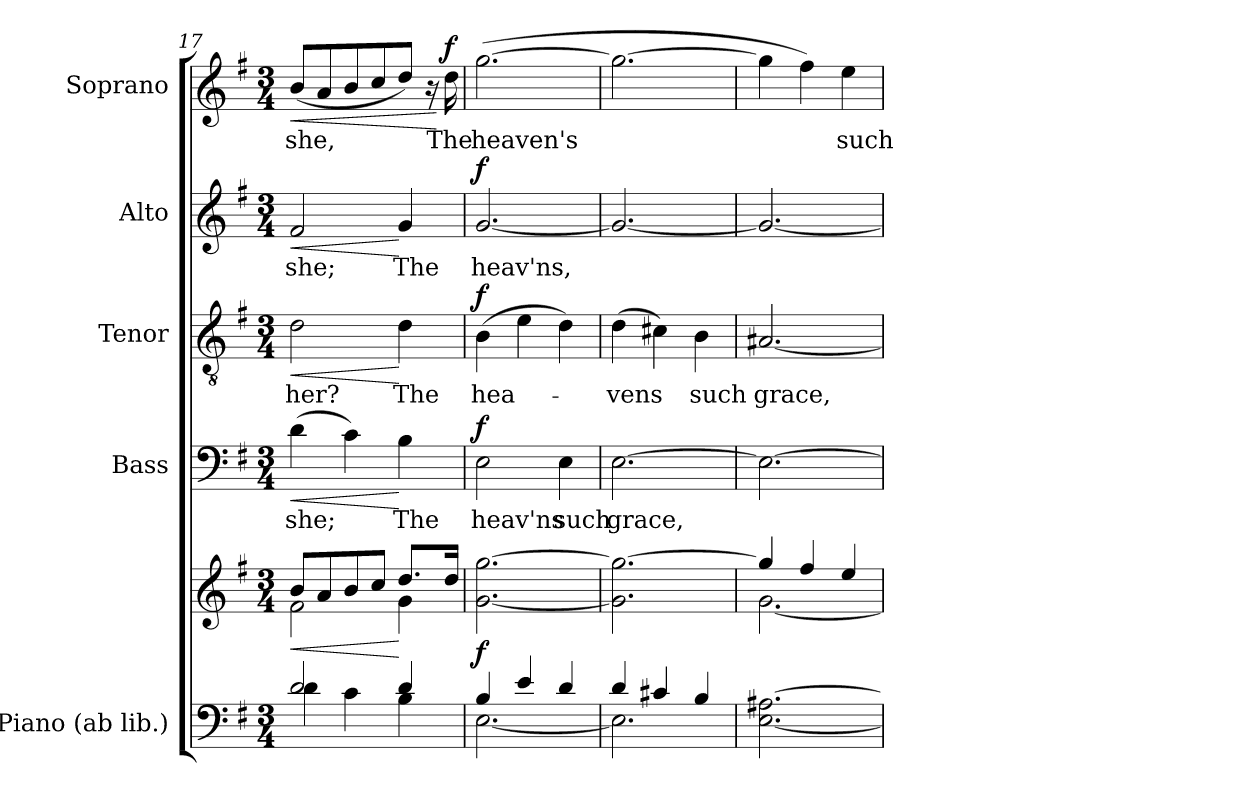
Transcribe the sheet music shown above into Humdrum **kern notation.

**kern	**kern	**dynam	**kern	**text	**dynam	**kern	**text	**dynam	**kern	**text	**dynam	**kern	**text	**dynam
*part5	*part5	*part5	*part4	*part4	*part4	*part3	*part3	*part3	*part2	*part2	*part2	*part1	*part1	*part1
*staff6	*staff5	*staff5/6	*staff4	*staff4	*staff4	*staff3	*staff3	*staff3	*staff2	*staff2	*staff2	*staff1	*staff1	*staff1
*I"Piano (ab lib.)	*	*	*I"Bass	*	*	*I"Tenor	*	*	*I"Alto	*	*	*I"Soprano	*	*
*I'Pno.	*	*	*I'B.	*	*	*I'T.	*	*	*I'A.	*	*	*I'S.	*	*
*clefF4	*clefG2	*	*clefF4	*	*	*clefGv2	*	*	*clefG2	*	*	*clefG2	*	*
*	*	*	*	*	*	*ITrd7c12	*	*	*	*	*	*	*	*
*k[f#]	*k[f#]	*	*k[f#]	*	*	*k[f#]	*	*	*k[f#]	*	*	*k[f#]	*	*
*G:	*G:	*	*G:	*	*	*G:	*	*	*G:	*	*	*G:	*	*
*M3/4	*M3/4	*	*M3/4	*	*	*M3/4	*	*	*M3/4	*	*	*M3/4	*	*
=17	=17	=17	=17	=17	=17	=17	=17	=17	=17	=17	=17	=17	=17	=17
*^	*^	*	*	*	*	*	*	*	*	*	*	*	*	*
!	!	!	!	!LO:HP:b	!	!	!	!	!	!	!	!	!	!	!	!
!	!	!	!	!	!	!LO:LY:b:color=#000000	!LO:HP:b	!	!	!	!	!	!	!	!	!
!	!	!	!	!	!	!	!	!	!LO:LY:b:color=#000000	!LO:HP:b	!	!	!	!	!	!
!	!	!	!	!	!	!	!	!	!	!	!	!LO:LY:b:color=#000000	!LO:HP:b	!	!	!
!	!	!	!	!	!	!	!	!	!	!	!	!	!	!	!LO:LY:b:color=#000000	!LO:HP:b
2di/	4di\	8bi/L	2f#i\	<	(4di\	she;	<	2Di\	her?	<	2f#i/	she;	<	(8bi/L	she,	<
.	.	8ai/	.	.	.	.	.	.	.	.	.	.	.	8ai/	.	.
.	4ci\	8bi/	.	.	4ci\)	.	.	.	.	.	.	.	.	8bi/	.	.
.	.	8cci/J	.	.	.	.	.	.	.	.	.	.	.	8cci/	.	.
!	!	!	!	!	!	!LO:LY:b:color=#000000	!	!	!	!	!	!	!	!	!	!
!	!	!	!	!	!	!	!	!	!LO:LY:b:color=#000000	!	!	!	!	!	!	!
!	!	!	!	!	!	!	!	!	!	!	!	!LO:LY:b:color=#000000	!	!	!	!
4di/	4Bi\	8.ddi/L	4gi\	[	4Bi\	The	[	4Di\	The	[	4gi/	The	[	8ddi/J)	.	.
.	.	.	.	.	.	.	.	.	.	.	.	.	.	16r	.	.
!	!	!	!	!	!	!	!	!	!	!	!	!	!	!	!LO:LY:b:color=#000000	!
.	.	16ddi/Jk	.	.	.	.	.	.	.	.	.	.	.	16ddi\	The	[ f
*	*	*v	*v	*	*	*	*	*	*	*	*	*	*	*	*	*
=18	=18	=18	=18	=18	=18	=18	=18	=18	=18	=18	=18	=18	=18	=18	=18
!	!	!	!	!	!LO:LY:b:color=#000000	!	!	!	!	!	!	!	!	!	!
!	!	!	!	!	!	!	!	!LO:LY:b:color=#000000	!	!	!	!	!	!	!
!	!	!	!	!	!	!	!	!	!	!	!LO:LY:b:color=#000000	!	!	!	!
!	!	!	!	!	!	!	!	!	!	!	!	!	!	!LO:LY:b:color=#000000	!
4Bi/	[2.Ei\	[2.gi\ [2.ggi	f	2Ei\	heav'ns	f	(4BBi\	hea-	f	[2.gi/	heav'ns,	f	([2.ggi\	heaven's	.
4ei/	.	.	.	.	.	.	4Ei\	.	.	.	.	.	.	.	.
!	!	!	!	!	!LO:LY:b:color=#000000	!	!	!	!	!	!	!	!	!	!
4di/	.	.	.	4Ei\	such	.	4Di\)	.	.	.	.	.	.	.	.
=19	=19	=19	=19	=19	=19	=19	=19	=19	=19	=19	=19	=19	=19	=19	=19
!	!	!	!	!	!LO:LY:b:color=#000000	!	!	!	!	!	!	!	!	!	!
!	!	!	!	!	!	!	!	!LO:LY:b:color=#000000	!	!	!	!	!	!	!
4di/	2.Ei\]	2.gi\] 2.ggi_	.	[2.Ei\	grace,	.	(4Di\	-vens	.	2.gi/_	.	.	2.ggi\_	.	.
4c#Xi/	.	.	.	.	.	.	4C#Xi\)	.	.	.	.	.	.	.	.
!	!	!	!	!	!	!	!	!LO:LY:b:color=#000000	!	!	!	!	!	!	!
4Bi/	.	.	.	.	.	.	4BBi\	such	.	.	.	.	.	.	.
*v	*v	*	*	*	*	*	*	*	*	*	*	*	*	*	*
!!LO:LB:g=z
=20	=20	=20	=20	=20	=20	=20	=20	=20	=20	=20	=20	=20	=20	=20
*	*^	*	*	*	*	*	*	*	*	*	*	*	*	*
!	!	!	!	!	!	!	!	!LO:LY:b:color=#000000	!	!	!	!	!	!	!
[2.Ei\ [2.A#Xi	4ggi/]	[2.gi\	.	2.Ei\_	.	.	[2.AA#Xi/	grace,	.	2.gi/_	.	.	4ggi\]	.	.
.	4ff#i/	.	.	.	.	.	.	.	.	.	.	.	4ff#i\)	.	.
!	!	!	!	!	!	!	!	!	!	!	!	!	!	!LO:LY:b:color=#000000	!
.	4eei/	.	.	.	.	.	.	.	.	.	.	.	4eei\	such	.
*	*v	*v	*	*	*	*	*	*	*	*	*	*	*	*	*
=	=	=	=	=	=	=	=	=	=	=	=	=	=	=
*-	*-	*-	*-	*-	*-	*-	*-	*-	*-	*-	*-	*-	*-	*-
